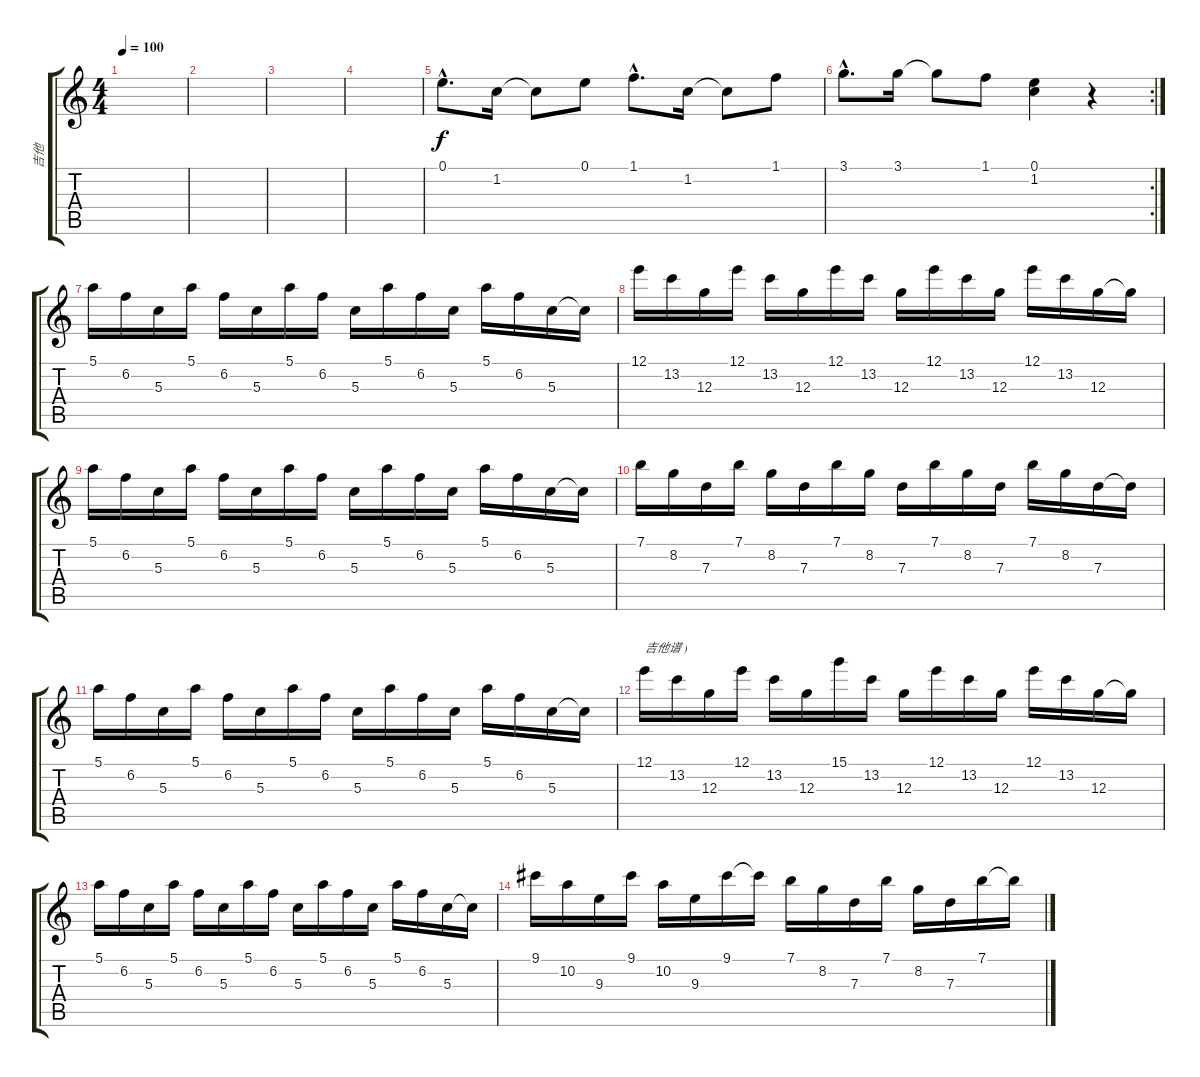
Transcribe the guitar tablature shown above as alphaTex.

\track ("吉他" "吉他") {instrument electricguitarjazz}
\staff {score tabs}
\tuning (E4 B3 G3 D3 A2 E2) {hide}
\ts (4 4)
\tempo 100
\clef g2
\ks c
|
|
|
|
0.1{hac}.8{d} 1.2.16 1.2{t}.8 0.1.8 1.1{hac}.8{d} 1.2.16 1.2{t}.8 1.1.8 |
\rc 2
3.1{hac}.8{d} 3.1.16 3.1{t}.8 1.1.8 (0.1 1.2).4 r.4 |
5.1.16 6.2.16 5.3.16 5.1.16 6.2.16 5.3.16 5.1.16 6.2.16 5.3.16 5.1.16 6.2.16 5.3.16 5.1.16 6.2.16 5.3.16 5.3{t}.16 |
12.1.16 13.2.16 12.3.16 12.1.16 13.2.16 12.3.16 12.1.16 13.2.16 12.3.16 12.1.16 13.2.16 12.3.16 12.1.16 13.2.16 12.3.16 12.3{t}.16 |
5.1.16 6.2.16 5.3.16 5.1.16 6.2.16 5.3.16 5.1.16 6.2.16 5.3.16 5.1.16 6.2.16 5.3.16 5.1.16 6.2.16 5.3.16 5.3{t}.16 |
7.1.16 8.2.16 7.3.16 7.1.16 8.2.16 7.3.16 7.1.16 8.2.16 7.3.16 7.1.16 8.2.16 7.3.16 7.1.16 8.2.16 7.3.16 7.3{t}.16 |
5.1.16 6.2.16 5.3.16 5.1.16 6.2.16 5.3.16 5.1.16 6.2.16 5.3.16 5.1.16 6.2.16 5.3.16 5.1.16 6.2.16 5.3.16 5.3{t}.16 |
12.1.16{txt "吉他谱 )"} 13.2.16 12.3.16 12.1.16 13.2.16 12.3.16 15.1.16 13.2.16 12.3.16 12.1.16 13.2.16 12.3.16 12.1.16 13.2.16 12.3.16 12.3{t}.16 |
5.1.16 6.2.16 5.3.16 5.1.16 6.2.16 5.3.16 5.1.16 6.2.16 5.3.16 5.1.16 6.2.16 5.3.16 5.1.16 6.2.16 5.3.16 5.3{t}.16 |
9.1.16 10.2.16 9.3.16 9.1.16 10.2.16 9.3.16 9.1.16 9.1{t}.16 7.1.16 8.2.16 7.3.16 7.1.16 8.2.16 7.3.16 7.1.16 7.1{t}.16
